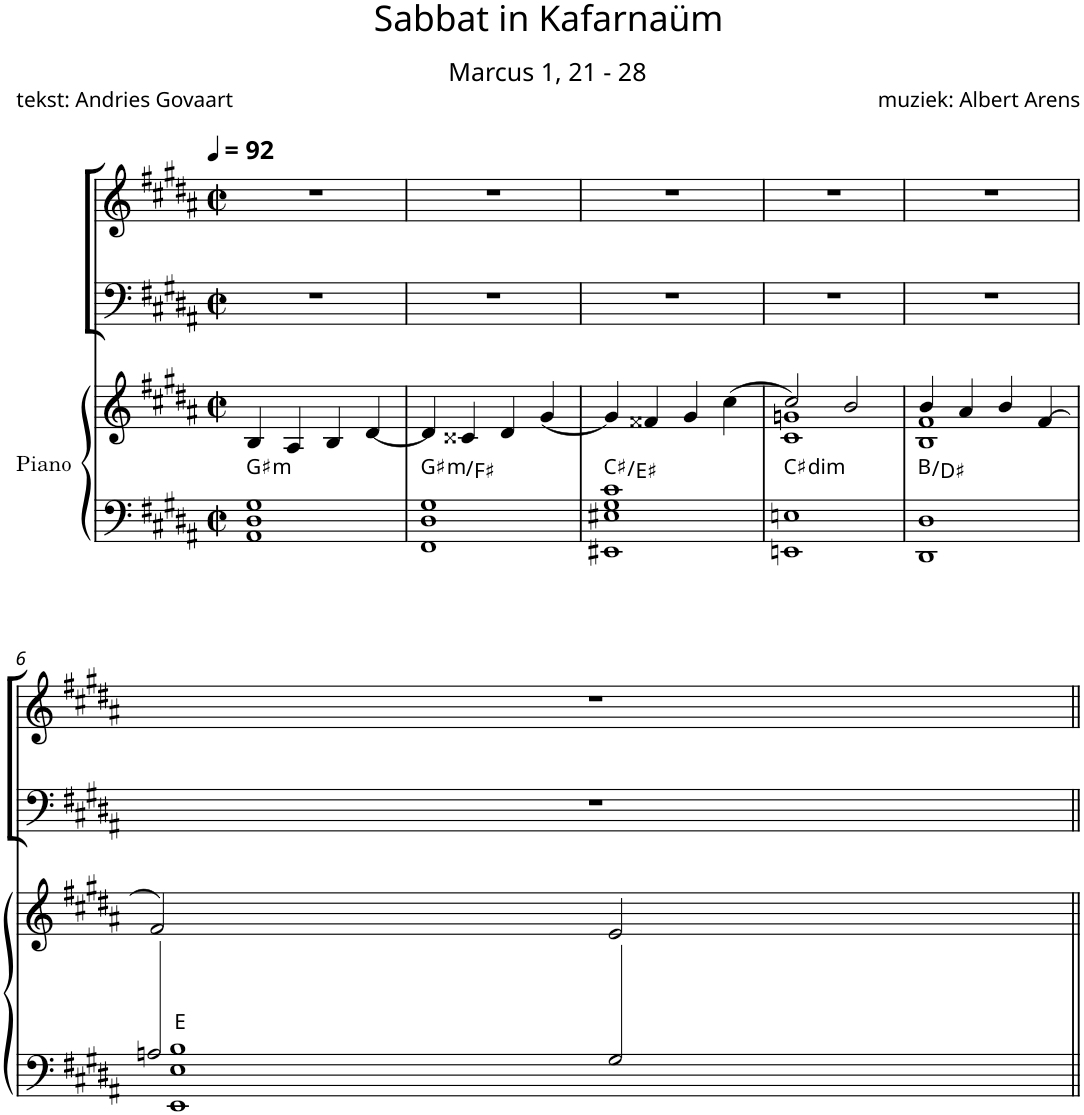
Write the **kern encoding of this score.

**kern	**kern	**harte	**kern	**kern
*part3	*part3	*part3	*part2	*part1
*staff4	*staff3	*	*staff2	*staff1
*I"Piano	*	*	*I"Mannenstemmen	*I"Vrouwenstemmen
*I'Pno	*	*	*	*
*clefF4	*clefG2	*	*clefF4	*clefG2
*k[f#c#g#d#a#]	*k[f#c#g#d#a#]	*	*k[f#c#g#d#a#]	*k[f#c#g#d#a#]
*M2/2	*M2/2	*	*M2/2	*M2/2
*met(c|)	*met(c|)	*	*met(c|)	*met(c|)
*MM92	*MM92	*	*MM92	*MM92
=1	=1	=1	=1	=1
*^	*	*	*	*
!	!	!	!LO:H:kt=m	!	!
1G#	1AA# 1D#	4B/	G#:min	1r	1r
.	.	4A#/	.	.	.
.	.	4B/	.	.	.
.	.	(4d#/	.	.	.
=2	=2	=2	=2	=2	=2
!	!	!	!LO:H:kt=m	!	!
1G#	1FF# 1D#	4d#/)	G#:min/b7	1r	1r
.	.	4c##X/	.	.	.
.	.	4d#/	.	.	.
.	.	(4g#/	.	.	.
=3	=3	=3	=3	=3	=3
1c#	1EE#X 1E#X 1G#	4g#/)	C#:maj/3	1r	1r
.	.	4f##X/	.	.	.
.	.	4g#/	.	.	.
.	.	(4cc#\	.	.	.
=4	=4	=4	=4	=4	=4
*	*	*^	*	*	*
!	!	!	!	!LO:H:kt=dim	!	!
1En	1EEn	2cc#/)	1c# 1gn	C#:dim	1r	1r
.	.	2b/	.	.	.	.
=5	=5	=5	=5	=5	=5	=5
1D#	1DD#	4b/	1B 1f#	B:maj/3	1r	1r
.	.	4a#/	.	.	.	.
.	.	4b/	.	.	.	.
.	.	(>4f#/	.	.	.	.
*	*	*v	*v	*	*	*
!!LO:LB:g=z
=6	=6	=6	=6	=6	=6
2An/	1EE 1E 1B	2f#/)	E:maj	1r	1r
2G#/	.	2e/	.	.	.
*v	*v	*	*	*	*
=||	=||	=||	=||	=||
*-	*-	*-	*-	*-
